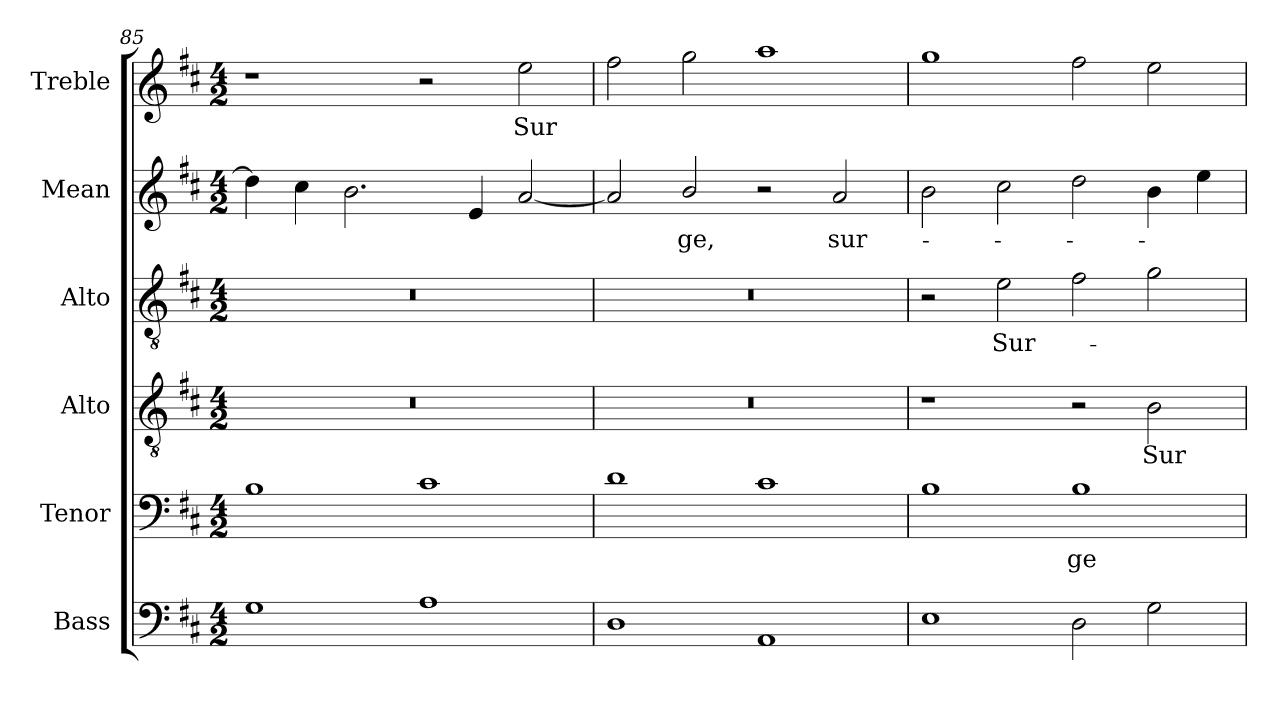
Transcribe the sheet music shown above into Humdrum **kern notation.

**kern	**kern	**text	**kern	**text	**kern	**text	**kern	**text	**kern	**text
*part6	*part5	*part5	*part4	*part4	*part3	*part3	*part2	*part2	*part1	*part1
*staff6	*staff5	*staff5	*staff4	*staff4	*staff3	*staff3	*staff2	*staff2	*staff1	*staff1
*I"Bass	*I"Tenor	*	*I"Alto	*	*I"Alto	*	*I"Mean	*	*I"Treble	*
*I'B.	*I'T.	*	*I'A.	*	*I'A.	*	*I'M.	*	*I'Tr.	*
!!LO:LB:g=z
*clefF4	*clefF4	*	*clefGv2	*	*clefGv2	*	*clefG2	*	*clefG2	*
*	*	*	*ITrd7c12	*	*ITrd7c12	*	*	*	*	*
*k[f#c#]	*k[f#c#]	*	*k[f#c#]	*	*k[f#c#]	*	*k[f#c#]	*	*k[f#c#]	*
*D:	*D:	*	*D:	*	*D:	*	*D:	*	*D:	*
*M4/2	*M4/2	*	*M4/2	*	*M4/2	*	*M4/2	*	*M4/2	*
=85	=85	=85	=85	=85	=85	=85	=85	=85	=85	=85
!	!	!	!LO:N:vis=1	!	!LO:N:vis=1	!	!	!	!	!
1Gi	1Bi	.	0r	.	0r	.	4ddi\]	.	1r	.
.	.	.	.	.	.	.	4cc#i\	.	.	.
.	.	.	.	.	.	.	2.bi\	.	.	.
1Ai	1c#i	.	.	.	.	.	.	.	2r	.
.	.	.	.	.	.	.	4ei/	.	.	.
!	!	!	!	!	!	!	!	!	!	!LO:LY:b:color=#000000
.	.	.	.	.	.	.	[<2ai/	.	2eei\	Sur
=86	=86	=86	=86	=86	=86	=86	=86	=86	=86	=86
!	!	!	!LO:N:vis=1	!	!LO:N:vis=1	!	!	!	!	!
1Di	1di	.	0r	.	0r	.	2ai/]	.	2ff#i\	.
!	!	!	!	!	!	!	!	!LO:LY:b:color=#000000	!	!
.	.	.	.	.	.	.	2bi/	-ge,	2ggi\	.
1AAi	1c#i	.	.	.	.	.	2r	.	1aai	.
!	!	!	!	!	!	!	!	!LO:LY:b:color=#000000	!	!
.	.	.	.	.	.	.	2ai/	sur-	.	.
=87	=87	=87	=87	=87	=87	=87	=87	=87	=87	=87
1Ei	1Bi	.	1r	.	2r	.	2bi\	.	1ggi	.
!	!	!	!	!	!	!LO:LY:b:color=#000000	!	!	!	!
.	.	.	.	.	2Ei\	Sur-	2cc#i\	.	.	.
!	!	!LO:LY:b:color=#000000	!	!	!	!	!	!	!	!
2Di\	1Bi	-ge	2r	.	2F#i\	.	2ddi\	.	2ff#i\	.
!	!	!	!	!LO:LY:b:color=#000000	!	!	!	!	!	!
2Gi\	.	.	2BBi\	Sur-	2Gi\	.	4bi\	.	2eei\	.
.	.	.	.	.	.	.	4eei\	.	.	.
=	=	=	=	=	=	=	=	=	=	=
*-	*-	*-	*-	*-	*-	*-	*-	*-	*-	*-
